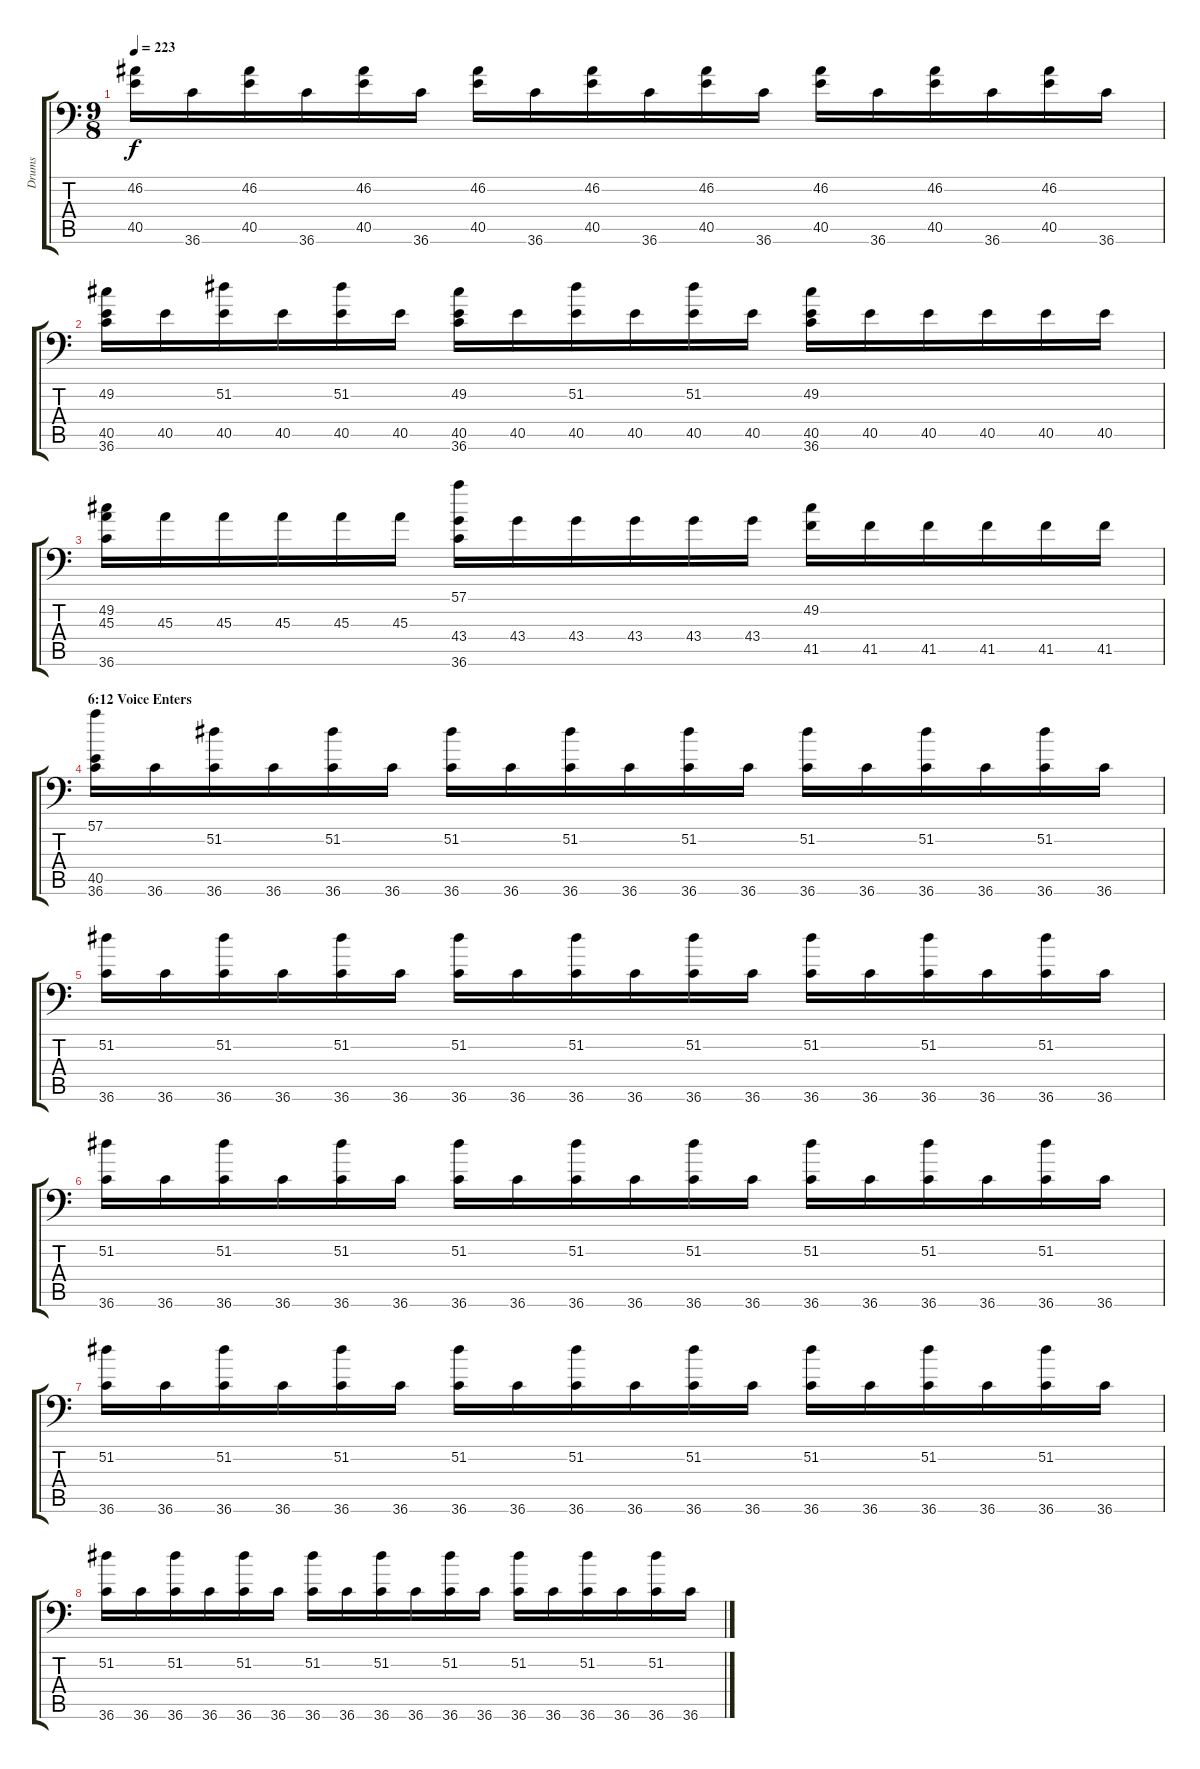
\track ("Drums" "Drums") {instrument acousticgrandpiano}
\staff {score tabs}
\tuning (C-1 C-1 C-1 C-1 C-1 C-1) {hide}
\ts (9 8)
\tempo 223
\clef f4
\ks c
(46.2 40.5).16{dy f} 36.6.16 (46.2 40.5).16 36.6.16 (46.2 40.5).16 36.6.16 (46.2 40.5).16 36.6.16 (46.2 40.5).16 36.6.16 (46.2 40.5).16 36.6.16 (46.2 40.5).16 36.6.16 (46.2 40.5).16 36.6.16 (46.2 40.5).16 36.6.16 |
(49.2 40.5 36.6).16 40.5.16 (51.2 40.5).16 40.5.16 (51.2 40.5).16 40.5.16 (49.2 40.5 36.6).16 40.5.16 (51.2 40.5).16 40.5.16 (51.2 40.5).16 40.5.16 (49.2 40.5 36.6).16 40.5.16 40.5.16 40.5.16 40.5.16 40.5.16 |
(49.2 45.3 36.6).16 45.3.16 45.3.16 45.3.16 45.3.16 45.3.16 (57.1 43.4 36.6).16 43.4.16 43.4.16 43.4.16 43.4.16 43.4.16 (49.2 41.5).16 41.5.16 41.5.16 41.5.16 41.5.16 41.5.16 |
\section ("" "6:12 Voice Enters")
(57.1 40.5 36.6).16 36.6.16 (51.2 36.6).16 36.6.16 (51.2 36.6).16 36.6.16 (51.2 36.6).16 36.6.16 (51.2 36.6).16 36.6.16 (51.2 36.6).16 36.6.16 (51.2 36.6).16 36.6.16 (51.2 36.6).16 36.6.16 (51.2 36.6).16 36.6.16 |
(51.2 36.6).16 36.6.16 (51.2 36.6).16 36.6.16 (51.2 36.6).16 36.6.16 (51.2 36.6).16 36.6.16 (51.2 36.6).16 36.6.16 (51.2 36.6).16 36.6.16 (51.2 36.6).16 36.6.16 (51.2 36.6).16 36.6.16 (51.2 36.6).16 36.6.16 |
(51.2 36.6).16 36.6.16 (51.2 36.6).16 36.6.16 (51.2 36.6).16 36.6.16 (51.2 36.6).16 36.6.16 (51.2 36.6).16 36.6.16 (51.2 36.6).16 36.6.16 (51.2 36.6).16 36.6.16 (51.2 36.6).16 36.6.16 (51.2 36.6).16 36.6.16 |
(51.2 36.6).16 36.6.16 (51.2 36.6).16 36.6.16 (51.2 36.6).16 36.6.16 (51.2 36.6).16 36.6.16 (51.2 36.6).16 36.6.16 (51.2 36.6).16 36.6.16 (51.2 36.6).16 36.6.16 (51.2 36.6).16 36.6.16 (51.2 36.6).16 36.6.16 |
(51.2 36.6).16 36.6.16 (51.2 36.6).16 36.6.16 (51.2 36.6).16 36.6.16 (51.2 36.6).16 36.6.16 (51.2 36.6).16 36.6.16 (51.2 36.6).16 36.6.16 (51.2 36.6).16 36.6.16 (51.2 36.6).16 36.6.16 (51.2 36.6).16 36.6.16
